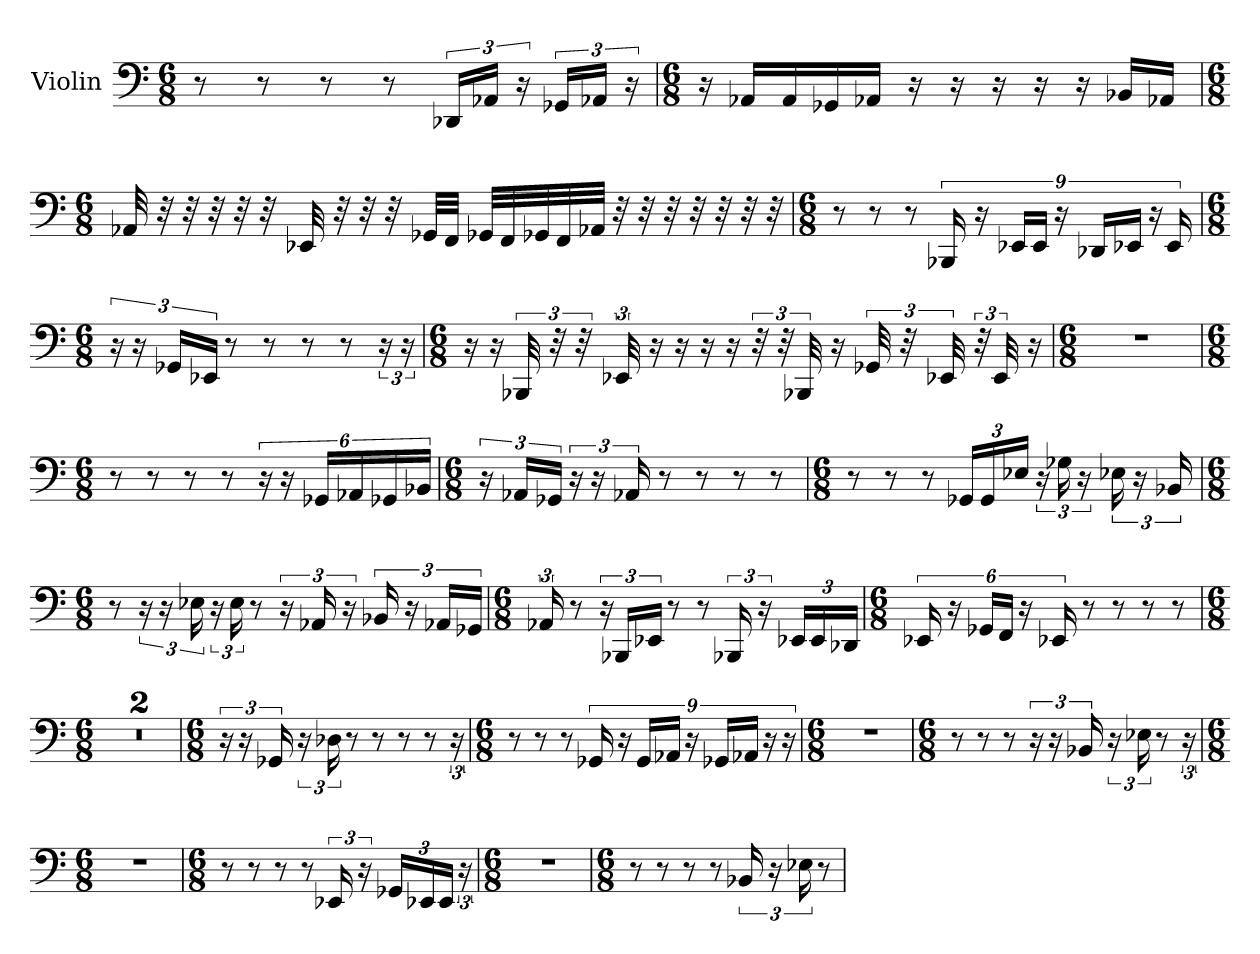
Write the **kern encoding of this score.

**kern
*part1
*staff1
*I"Violin
*I'Vln
*M6/8
=
8r
8r
8r
8r
24DD-XLL
24AA-XJJ
24r
24GG-XLL
24AA-XJJ
24r
=
*M6/8
16r
16AA-XLL
16AA-
16GG-X
16AA-XJJ
16r
16r
16r
16r
16r
16BB-XLL
16AA-XJJ
=
*M6/8
32AA-X
32r
32r
32r
32r
32r
32EE-X
32r
32r
32r
32GG-XLLL
32FFJJJ
32GG-XLLL
32FF
32GG-X
32FF
32AA-XJJJ
32r
32r
32r
32r
32r
32r
32r
=
*M6/8
8r
8r
8r
24BBB-X
24r
24EE-XLL
24EE-JJ
24r
24DD-XLL
24EE-XJJ
24r
24EE-
=
*M6/8
24r
24r
24GG-XLL
24EE-XJJ
8r
8r
8r
8r
24r
24r
=
*M6/8
16r
16r
48BBB-X
48r
48r
48EE-X
16r
16r
16r
16r
48r
48r
48BBB-X
16r
48GG-X
48r
48EE-X
48r
48EE-
16r
=
*M6/8
2.r
=
*M6/8
8r
8r
8r
8r
24r
24r
24GG-XLL
24AA-X
24GG-X
24BB-XJJ
=
*M6/8
24r
24AA-XLL
24GG-XJJ
24r
24r
24AA-X
8r
8r
8r
8r
=
*M6/8
8r
8r
8r
24GG-XLL
24GG-
24E-XJJ
24r
24G-X
24r
24E-X
24r
24BB-X
=
*M6/8
8r
24r
24r
24E-X
24r
24E-
8r
24r
24AA-X
24r
24BB-X
24r
24AA-XLL
24GG-XJJ
=
*M6/8
24AA-X
8r
24r
24BBB-XLL
24EE-XJJ
8r
8r
24BBB-X
24r
24EE-XLL
24EE-
24DD-XJJ
=
*M6/8
24EE-X
24r
24GG-XLL
24FFJJ
24r
24EE-X
8r
8r
8r
8r
=
*M6/8
2.r
=
*M6/8
2.r
=
*M6/8
24r
24r
24GG-X
24r
24D-X
8r
8r
8r
8r
24r
=
*M6/8
8r
8r
8r
24GG-X
24r
24GG-LL
24AA-XJJ
24r
24GG-XLL
24AA-XJJ
24r
24r
=
*M6/8
2.r
=
*M6/8
8r
8r
8r
24r
24r
24BB-X
24r
24E-X
8r
24r
=
*M6/8
2.r
=
*M6/8
8r
8r
8r
8r
24EE-X
24r
24GG-XLL
24EE-X
24EE-JJ
24r
=
*M6/8
2.r
=
*M6/8
8r
8r
8r
8r
24BB-X
24r
24E-X
8r
=
*-
